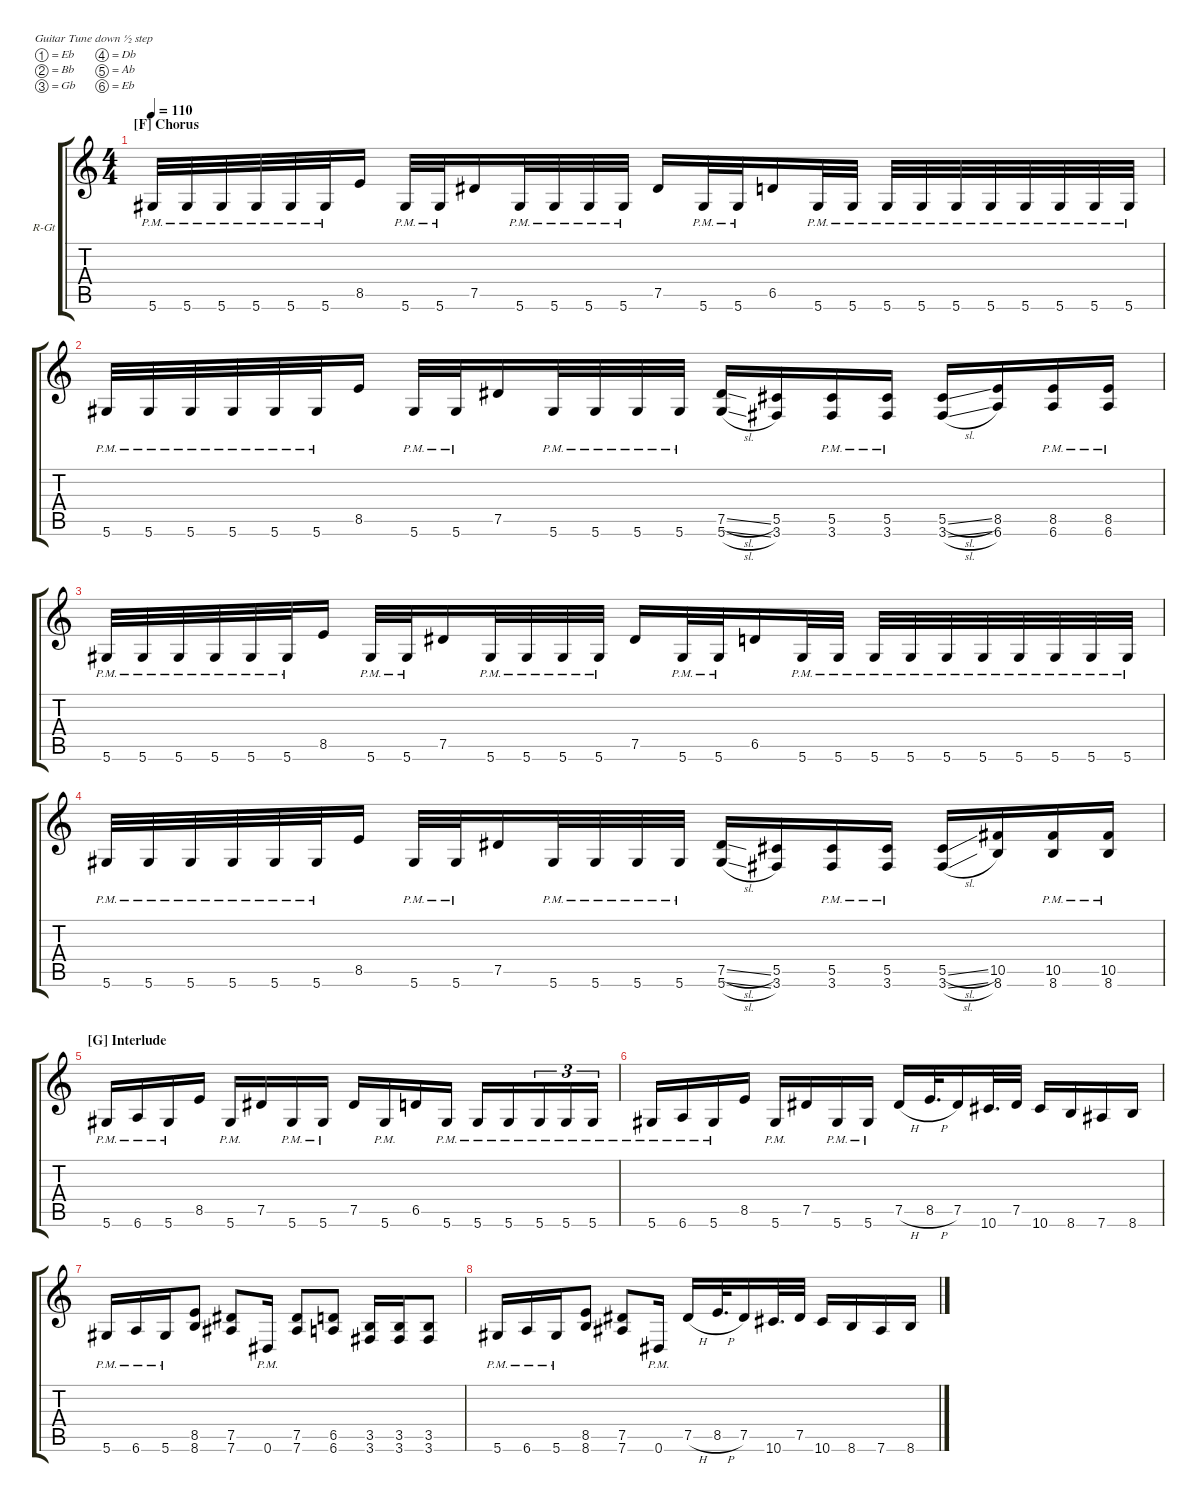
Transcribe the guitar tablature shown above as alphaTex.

\hideDynamics
\bracketExtendMode groupsimilarinstruments
\firstSystemTrackNameOrientation horizontal
\otherSystemsTrackNameOrientation horizontal
\track ("Guillermo Izquierdo - Rythm Guitar" "R-Gt") {instrument distortionguitar}
\staff {score tabs}
\tuning (Eb4 Bb3 Gb3 Db3 Ab2 Eb2)
\ts (4 4)
\section ("F" "Chorus")
\tempo 110
\clef g2
\ks c
5.6{pm}.32{dy f} 5.6{pm}.32 5.6{pm}.32 5.6{pm}.32 5.6{pm}.32 5.6{pm}.32 8.5.16 5.6{pm}.32 5.6{pm}.32 7.5.16 5.6{pm}.32 5.6{pm}.32 5.6{pm}.32 5.6{pm}.32 7.5.16 5.6{pm}.32 5.6{pm}.32 6.5.16 5.6{pm}.32 5.6{pm}.32 5.6{pm}.32 5.6{pm}.32 5.6{pm}.32 5.6{pm}.32 5.6{pm}.32 5.6{pm}.32 5.6{pm}.32 5.6{pm}.32 |
5.6{pm}.32 5.6{pm}.32 5.6{pm}.32 5.6{pm}.32 5.6{pm}.32 5.6{pm}.32 8.5.16 5.6{pm}.32 5.6{pm}.32 7.5.16 5.6{pm}.32 5.6{pm}.32 5.6{pm}.32 5.6{pm}.32 (7.5{sl} 5.6{sl}).16 (5.5 3.6).16 (5.5{pm} 3.6{pm}).16 (5.5{pm} 3.6{pm}).16 (5.5{sl} 3.6{sl}).16 (8.5 6.6).16 (8.5{pm} 6.6{pm}).16 (8.5{pm} 6.6{pm}).16 |
5.6{pm}.32 5.6{pm}.32 5.6{pm}.32 5.6{pm}.32 5.6{pm}.32 5.6{pm}.32 8.5.16 5.6{pm}.32 5.6{pm}.32 7.5.16 5.6{pm}.32 5.6{pm}.32 5.6{pm}.32 5.6{pm}.32 7.5.16 5.6{pm}.32 5.6{pm}.32 6.5.16 5.6{pm}.32 5.6{pm}.32 5.6{pm}.32 5.6{pm}.32 5.6{pm}.32 5.6{pm}.32 5.6{pm}.32 5.6{pm}.32 5.6{pm}.32 5.6{pm}.32 |
5.6{pm}.32 5.6{pm}.32 5.6{pm}.32 5.6{pm}.32 5.6{pm}.32 5.6{pm}.32 8.5.16 5.6{pm}.32 5.6{pm}.32 7.5.16 5.6{pm}.32 5.6{pm}.32 5.6{pm}.32 5.6{pm}.32 (7.5{sl} 5.6{sl}).16 (5.5 3.6).16 (5.5{pm} 3.6{pm}).16 (5.5{pm} 3.6{pm}).16 (5.5{sl} 3.6{sl}).16 (10.5 8.6).16 (10.5{pm} 8.6{pm}).16 (10.5{pm} 8.6{pm}).16 |
\section ("G" "Interlude")
5.6{pm}.16 6.6{pm}.16 5.6{pm}.16 8.5.16 5.6{pm}.16 7.5.16 5.6{pm}.16 5.6{pm}.16 7.5.16 5.6{pm}.16 6.5.16 5.6{pm}.16 5.6{pm}.16 5.6{pm}.16{beam merge} 5.6{pm}.16{tu (3 2)} 5.6{pm}.16{tu (3 2)} 5.6{pm}.16{tu (3 2)} |
5.6{pm}.16 6.6{pm}.16 5.6{pm}.16 8.5.16 5.6{pm}.16 7.5.16 5.6{pm}.16 5.6{pm}.16 7.5{h}.16 8.5{h}.32{d} 7.5.16 10.6.32{d} 7.5.32 10.6.16 8.6.16 7.6.16 8.6.16 |
\scale
0.497632 5.6{pm}.16 6.6{pm}.16 5.6{pm}.16 (8.5 8.6).8 (7.5 7.6).8 0.6{pm}.16 (7.5 7.6).8 (6.5 6.6).8 (3.5 3.6).16 (3.5 3.6).16 (3.5 3.6).8 |
\scale
0.50241 5.6{pm}.16 6.6{pm}.16 5.6{pm}.16 (8.5 8.6).8 (7.5 7.6).8 0.6{pm}.16 7.5{h}.16 8.5{h}.32{d} 7.5.16 10.6.32{d} 7.5.32 10.6.16 8.6.16 7.6.16 8.6.16
